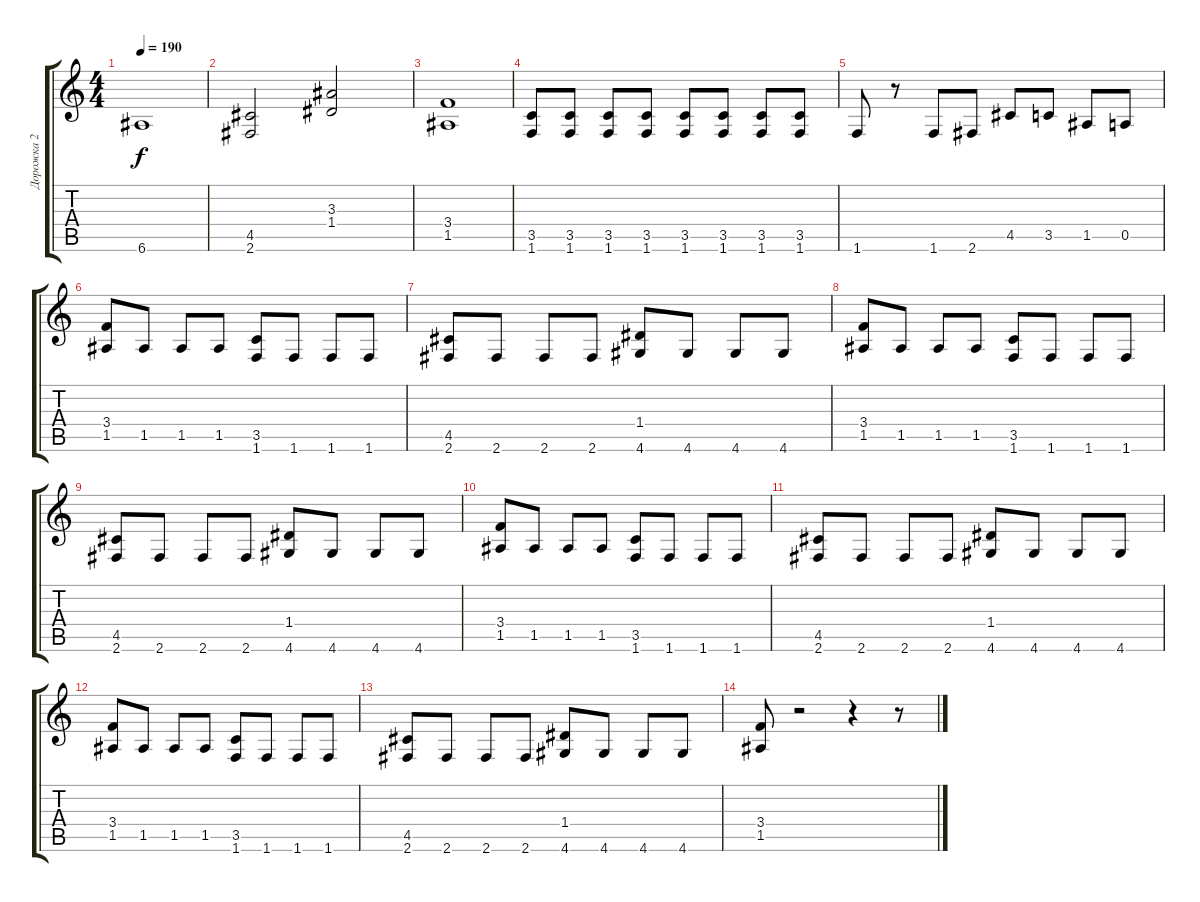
\track ("Дорожка 2" "Дорожка 2") {instrument distortionguitar}
\staff {score tabs}
\tuning (E4 B3 G3 D3 A2 E2) {hide}
\ts (4 4)
\tempo 190
\clef g2
\ks c
6.6.1{dy f} |
(4.5 2.6).2 (3.3 1.4).2 |
(3.4 1.5).1 |
(3.5 1.6).8 (3.5 1.6).8 (3.5 1.6).8 (3.5 1.6).8 (3.5 1.6).8 (3.5 1.6).8 (3.5 1.6).8 (3.5 1.6).8 |
1.6.8 r.8 1.6.8 2.6.8 4.5.8 3.5.8 1.5.8 0.5.8 |
(3.4 1.5).8 1.5.8 1.5.8 1.5.8 (3.5 1.6).8 1.6.8 1.6.8 1.6.8 |
(4.5 2.6).8 2.6.8 2.6.8 2.6.8 (1.4 4.6).8 4.6.8 4.6.8 4.6.8 |
(3.4 1.5).8 1.5.8 1.5.8 1.5.8 (3.5 1.6).8 1.6.8 1.6.8 1.6.8 |
(4.5 2.6).8 2.6.8 2.6.8 2.6.8 (1.4 4.6).8 4.6.8 4.6.8 4.6.8 |
(3.4 1.5).8 1.5.8 1.5.8 1.5.8 (3.5 1.6).8 1.6.8 1.6.8 1.6.8 |
(4.5 2.6).8 2.6.8 2.6.8 2.6.8 (1.4 4.6).8 4.6.8 4.6.8 4.6.8 |
(3.4 1.5).8 1.5.8 1.5.8 1.5.8 (3.5 1.6).8 1.6.8 1.6.8 1.6.8 |
(4.5 2.6).8 2.6.8 2.6.8 2.6.8 (1.4 4.6).8 4.6.8 4.6.8 4.6.8 |
(3.4 1.5).8 r.2 r.4 r.8
